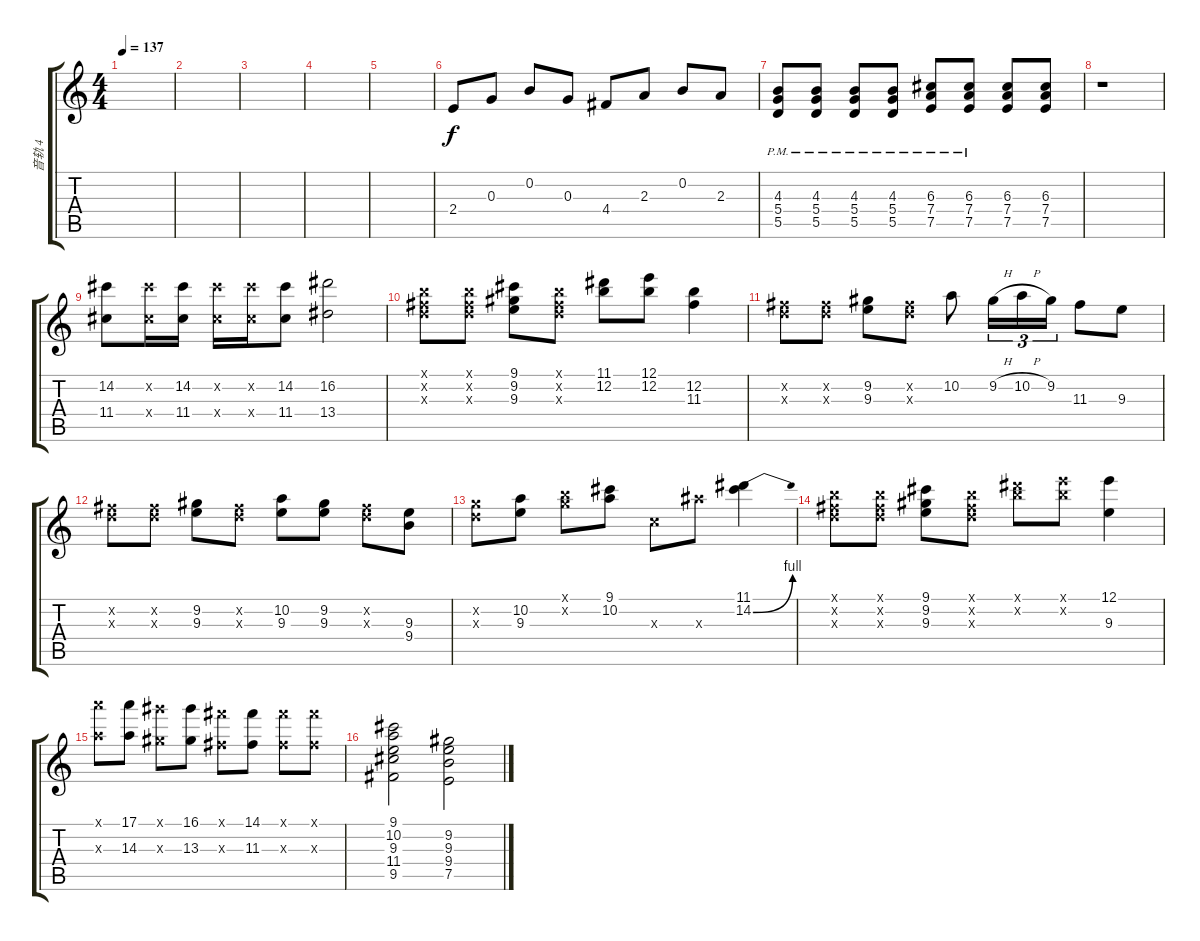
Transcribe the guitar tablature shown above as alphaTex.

\track ("音轨 4" "音轨 4") {instrument overdrivenguitar}
\staff {score tabs}
\tuning (E4 B3 G3 D3 A2 E2) {hide}
\ts (4 4)
\tempo 137
\clef g2
\ks c
|
|
|
|
|
2.4.8 0.3.8 0.2.8 0.3.8 4.4.8 2.3.8 0.2.8 2.3.8 |
(4.3{pm} 5.4{pm} 5.5{pm}).8 (4.3{pm} 5.4{pm} 5.5{pm}).8 (4.3{pm} 5.4{pm} 5.5{pm}).8 (4.3{pm} 5.4{pm} 5.5{pm}).8 (6.3{pm} 7.4{pm} 7.5{pm}).8 (6.3{pm} 7.4{pm} 7.5{pm}).8 (6.3 7.4 7.5).8 (6.3 7.4 7.5).8 |
r.1 |
(14.2 11.4).8 (14.2{x} 11.4{x}).16 (14.2 11.4).16 (14.2{x} 11.4{x}).16 (14.2{x} 11.4{x}).16 (14.2 11.4).8 (16.2 13.4).2 |
(7.1{x} 7.2{x} 7.3{x}).8 (7.1{x} 7.2{x} 7.3{x}).8 (9.1 9.2 9.3).8 (7.1{x} 7.2{x} 7.3{x}).8 (11.1 12.2).8 (12.1 12.2).8 (12.2 11.3).4 |
(7.2{x} 7.3{x}).8 (7.2{x} 7.3{x}).8 (9.2 9.3).8 (7.2{x} 7.3{x}).8 10.2.8 9.2{h}.16{tu (3 2)} 10.2{h}.16{tu (3 2)} 9.2.16{tu (3 2)} 11.3.8 9.3.8 |
(7.2{x} 7.3{x}).8 (7.2{x} 7.3{x}).8 (9.2 9.3).8 (7.2{x} 7.3{x}).8 (10.2 9.3).8 (9.2 9.3).8 (7.2{x} 7.3{x}).8 (9.3 9.4).8 |
(8.2{x} 7.3{x}).8 (10.2 9.3).8 (7.1{x} 8.2{x}).8 (9.1 10.2).8 5.3{x}.8 15.3{x}.8 (11.1 14.2{be (bend 0 0 60 4)}).4 |
(7.1{x} 7.2{x} 7.3{x}).8 (7.1{x} 7.2{x} 7.3{x}).8 (9.1 9.2 9.3).8 (7.1{x} 7.2{x} 7.3{x}).8 (11.1{x} 12.2{x}).8 (12.1{x} 12.2{x}).8 (12.1 9.3).4 |
(17.1{x} 14.3{x}).8 (17.1 14.3).8 (16.1{x} 13.3{x}).8 (16.1 13.3).8 (14.1{x} 11.3{x}).8 (14.1 11.3).8 (14.1{x} 11.3{x}).8 (14.1{x} 11.3{x}).8 |
(9.1 10.2 9.3 11.4 9.5).2 (9.2 9.3 9.4 7.5).2
